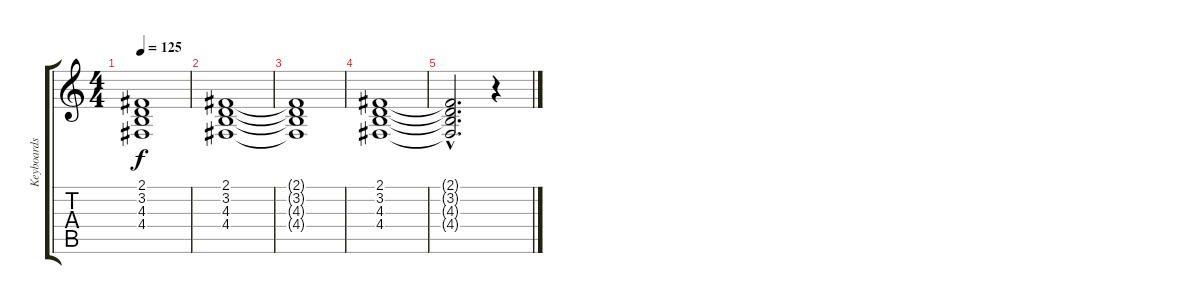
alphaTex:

\track ("Keyboards" "Keyboards") {instrument choiraahs}
\staff {score tabs}
\tuning (E4 B3 G3 D3 A2 E2) {hide}
\ts (4 4)
\tempo 125
\clef g2
\ks c
(2.1{t} 3.2{t} 4.3{t} 4.4{t}).1{dy f} |
(2.1 3.2 4.3 4.4).1 |
(2.1{t} 3.2{t} 4.3{t} 4.4{t}).1 |
(2.1 3.2 4.3 4.4).1 |
(2.1{hac t} 3.2{hac t} 4.3{hac t} 4.4{hac t}).2{d} r.4
